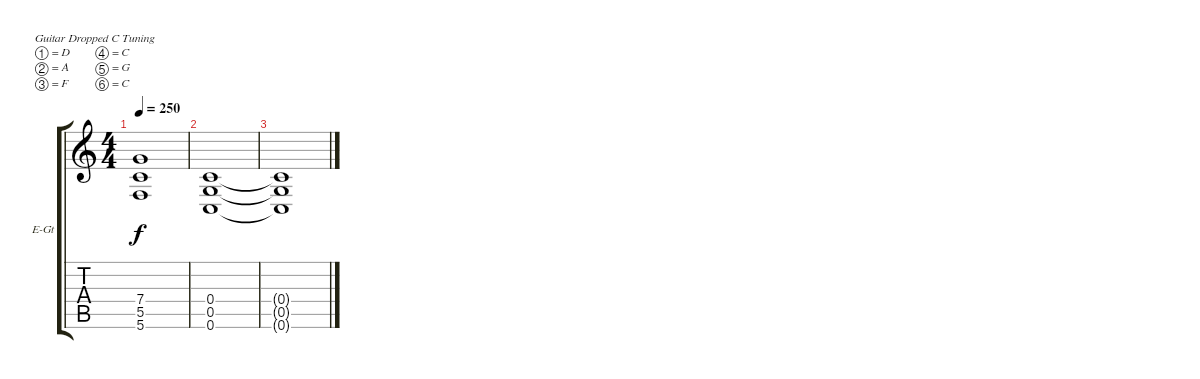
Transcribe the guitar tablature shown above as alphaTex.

\defaultSystemsLayout 4
\bracketExtendMode groupsimilarinstruments
\firstSystemTrackNameOrientation horizontal
\otherSystemsTrackNameOrientation horizontal
\track ("Guitar 2" "E-Gt") {instrument distortionguitar}
\staff {score tabs}
\tuning (D4 A3 F3 C3 G2 C2)
\ts (4 4)
\tempo 250
\clef g2
\ks c
(7.4{t} 5.5{t} 5.6{t}).1{dy f} |
(0.6 0.5 0.4).1 |
(0.4{t} 0.5{t} 0.6{t}).1
